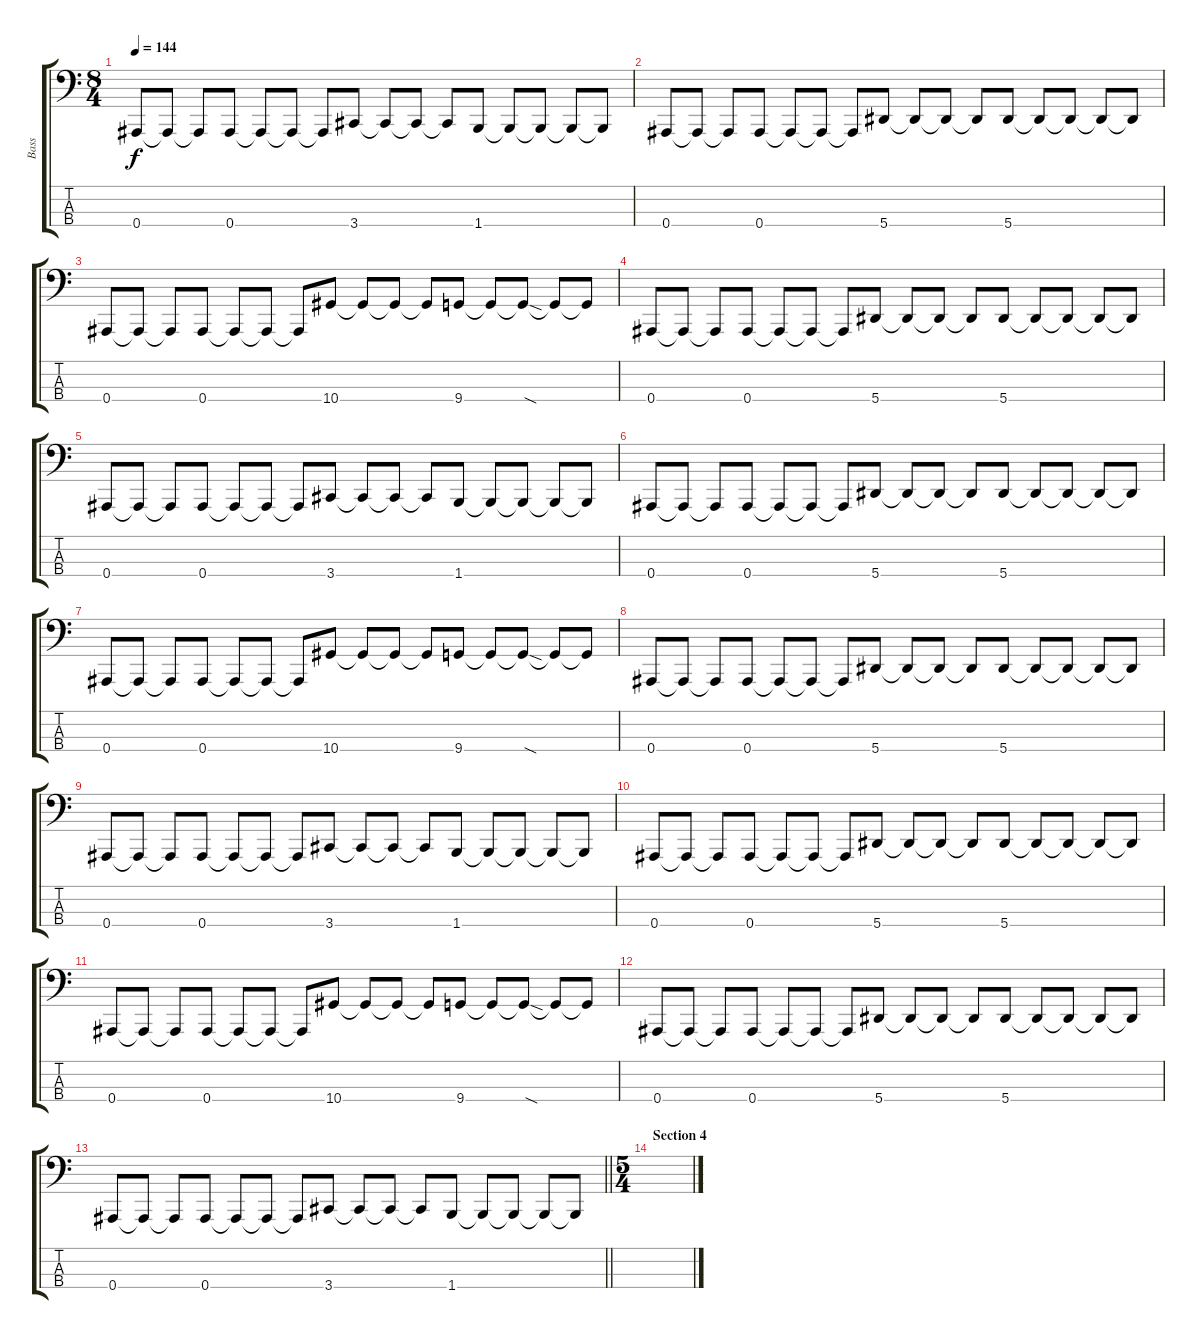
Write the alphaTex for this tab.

\track ("Bass" "Bass") {instrument electricbassfinger}
\staff {score tabs}
\tuning (E2 B1 Gb1 Bb0) {hide}
\ts (8 4)
\tempo 144
\clef f4
\ks c
0.4.8{dy f} 0.4{t}.8 0.4{t}.8 0.4.8 0.4{t}.8 0.4{t}.8 0.4{t}.8 3.4.8 3.4{t}.8 3.4{t}.8 3.4{t}.8 1.4.8 1.4{t}.8 1.4{t}.8 1.4{t}.8 1.4{t}.8 |
0.4.8 0.4{t}.8 0.4{t}.8 0.4.8 0.4{t}.8 0.4{t}.8 0.4{t}.8 5.4.8 5.4{t}.8 5.4{t}.8 5.4{t}.8 5.4.8 5.4{t}.8 5.4{t}.8 5.4{t}.8 5.4{t}.8 |
0.4.8 0.4{t}.8 0.4{t}.8 0.4.8 0.4{t}.8 0.4{t}.8 0.4{t}.8 10.4.8 10.4{t}.8 10.4{t}.8 10.4{t}.8 9.4.8 9.4{t}.8 9.4{sod t}.8 9.4{t}.8 9.4{t}.8 |
0.4.8 0.4{t}.8 0.4{t}.8 0.4.8 0.4{t}.8 0.4{t}.8 0.4{t}.8 5.4.8 5.4{t}.8 5.4{t}.8 5.4{t}.8 5.4.8 5.4{t}.8 5.4{t}.8 5.4{t}.8 5.4{t}.8 |
0.4.8 0.4{t}.8 0.4{t}.8 0.4.8 0.4{t}.8 0.4{t}.8 0.4{t}.8 3.4.8 3.4{t}.8 3.4{t}.8 3.4{t}.8 1.4.8 1.4{t}.8 1.4{t}.8 1.4{t}.8 1.4{t}.8 |
0.4.8 0.4{t}.8 0.4{t}.8 0.4.8 0.4{t}.8 0.4{t}.8 0.4{t}.8 5.4.8 5.4{t}.8 5.4{t}.8 5.4{t}.8 5.4.8 5.4{t}.8 5.4{t}.8 5.4{t}.8 5.4{t}.8 |
0.4.8 0.4{t}.8 0.4{t}.8 0.4.8 0.4{t}.8 0.4{t}.8 0.4{t}.8 10.4.8 10.4{t}.8 10.4{t}.8 10.4{t}.8 9.4.8 9.4{t}.8 9.4{sod t}.8 9.4{t}.8 9.4{t}.8 |
0.4.8 0.4{t}.8 0.4{t}.8 0.4.8 0.4{t}.8 0.4{t}.8 0.4{t}.8 5.4.8 5.4{t}.8 5.4{t}.8 5.4{t}.8 5.4.8 5.4{t}.8 5.4{t}.8 5.4{t}.8 5.4{t}.8 |
0.4.8 0.4{t}.8 0.4{t}.8 0.4.8 0.4{t}.8 0.4{t}.8 0.4{t}.8 3.4.8 3.4{t}.8 3.4{t}.8 3.4{t}.8 1.4.8 1.4{t}.8 1.4{t}.8 1.4{t}.8 1.4{t}.8 |
0.4.8 0.4{t}.8 0.4{t}.8 0.4.8 0.4{t}.8 0.4{t}.8 0.4{t}.8 5.4.8 5.4{t}.8 5.4{t}.8 5.4{t}.8 5.4.8 5.4{t}.8 5.4{t}.8 5.4{t}.8 5.4{t}.8 |
0.4.8 0.4{t}.8 0.4{t}.8 0.4.8 0.4{t}.8 0.4{t}.8 0.4{t}.8 10.4.8 10.4{t}.8 10.4{t}.8 10.4{t}.8 9.4.8 9.4{t}.8 9.4{sod t}.8 9.4{t}.8 9.4{t}.8 |
0.4.8 0.4{t}.8 0.4{t}.8 0.4.8 0.4{t}.8 0.4{t}.8 0.4{t}.8 5.4.8 5.4{t}.8 5.4{t}.8 5.4{t}.8 5.4.8 5.4{t}.8 5.4{t}.8 5.4{t}.8 5.4{t}.8 |
\barLineRight lightlight
0.4.8 0.4{t}.8 0.4{t}.8 0.4.8 0.4{t}.8 0.4{t}.8 0.4{t}.8 3.4.8 3.4{t}.8 3.4{t}.8 3.4{t}.8 1.4.8 1.4{t}.8 1.4{t}.8 1.4{t}.8 1.4{t}.8 |
\ts (5 4)
\section ("" "Section 4")
